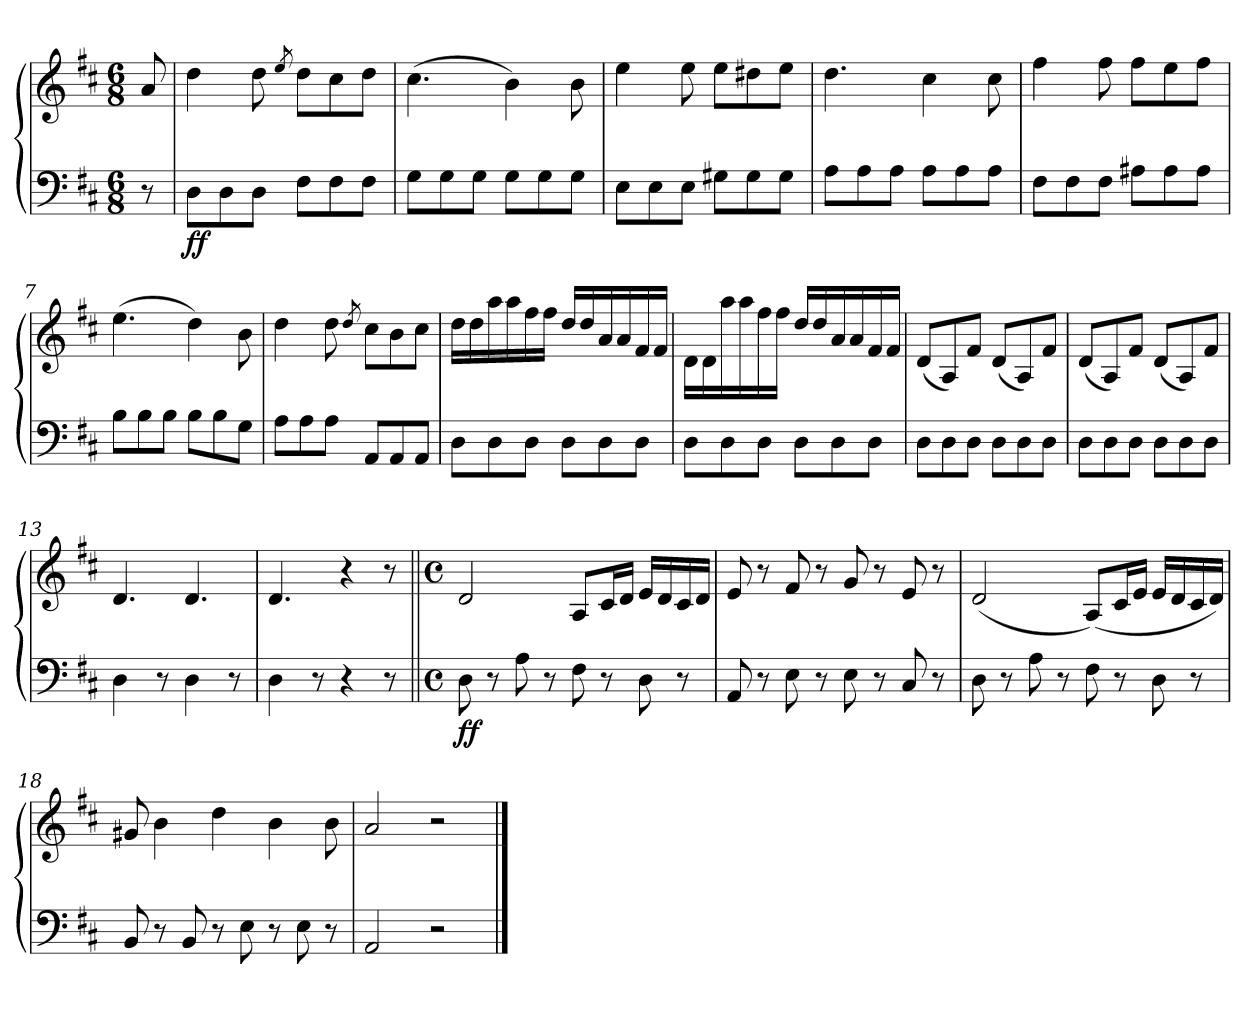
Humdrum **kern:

**kern	**kern	**dynam
*part1	*part1	*part1
*staff2	*staff1	*staff1/2
*clefF4	*clefG2	*
*k[f#c#]	*k[f#c#]	*
*M6/8	*M6/8	*
=1	=1	=1
8r	8a/	.
=2	=2	=2
!	!	!LO:DY:b=2
8D\L	4dd\	ff
8D\	.	.
8D\J	8dd\	.
.	8qee/	.
8F#\L	8dd\L	.
8F#\	8cc#\	.
8F#\J	8dd\J	.
=3	=3	=3
8G\L	(>4.cc#\	.
8G\	.	.
8G\J	.	.
8G\L	4b\)	.
8G\	.	.
8G\J	8b\	.
=4	=4	=4
8E\L	4ee\	.
8E\	.	.
8E\J	8ee\	.
8G#X\L	8ee\L	.
8G#\	8dd#X\	.
8G#\J	8ee\J	.
=5	=5	=5
8A\L	4.dd\	.
8A\	.	.
8A\J	.	.
8A\L	4cc#\	.
8A\	.	.
8A\J	8cc#\	.
=6	=6	=6
8F#\L	4ff#\	.
8F#\	.	.
8F#\J	8ff#\	.
8A#X\L	8ff#\L	.
8A#\	8ee\	.
8A#\J	8ff#\J	.
!!LO:LB:g=z
=7	=7	=7
8B\L	(>4.ee\	.
8B\	.	.
8B\J	.	.
8B\L	4dd\)	.
8B\	.	.
8G\J	8b\	.
=8	=8	=8
8A\L	4dd\	.
8A\	.	.
8A\J	8dd\	.
.	8qdd/	.
8AA/L	8cc#\L	.
8AA/	8b\	.
8AA/J	8cc#\J	.
=9	=9	=9
8D\L	16dd\LL	.
.	16dd\	.
8D\	16aa\	.
.	16aa\	.
8D\J	16ff#\	.
.	16ff#\JJ	.
8D\L	16dd/LL	.
.	16dd/	.
8D\	16a/	.
.	16a/	.
8D\J	16f#/	.
.	16f#/JJ	.
=10	=10	=10
8D\L	16d\LL	.
.	16d\	.
8D\	16aa\	.
.	16aa\	.
8D\J	16ff#\	.
.	16ff#\JJ	.
8D\L	16dd/LL	.
.	16dd/	.
8D\	16a/	.
.	16a/	.
8D\J	16f#/	.
.	16f#/JJ	.
!!LO:LB:g=z
=11	=11	=11
8D\L	(<8d/L	.
8D\	8A/)	.
8D\J	8f#/J	.
8D\L	(<8d/L	.
8D\	8A/)	.
8D\J	8f#/J	.
=12	=12	=12
8D\L	(<8d/L	.
8D\	8A/)	.
8D\J	8f#/J	.
8D\L	(<8d/L	.
8D\	8A/)	.
8D\J	8f#/J	.
=13	=13	=13
4D\	4.d/	.
8r	.	.
4D\	4.d/	.
8r	.	.
=14	=14	=14
4D\	4.d/	.
8r	.	.
4r	4r	.
8r	8r	.
=15||	=15||	=15||
*M4/4	*M4/4	*
*met(c)	*met(c)	*
!	!	!LO:DY:b=2
8D\	2d/	ff
8r	.	.
8A\	.	.
8r	.	.
8F#\	8A/L	.
8r	16c#/L	.
.	16d/JJ	.
8D\	16e/LL	.
.	16d/	.
8r	16c#/	.
.	16d/JJ	.
!!LO:LB:g=z
=16	=16	=16
8AA/	8e/	.
8r	8r	.
8E\	8f#/	.
8r	8r	.
8E\	8g/	.
8r	8r	.
8C#/	8e/	.
8r	8r	.
=17	=17	=17
8D\	(<2d/	.
8r	.	.
8A\	.	.
8r	.	.
8F#\	(<8A/L)	.
8r	16c#/L	.
.	16e/JJ	.
8D\	16e/LL	.
.	16d/	.
8r	16c#/	.
.	16d/JJ)	.
=18	=18	=18
8BB/	8g#X/	.
8r	4b\	.
8BB/	.	.
8r	4dd\	.
8E\	.	.
8r	4b\	.
8E\	.	.
8r	8b\	.
=19	=19	=19
2AA/	2a/	.
2r	2r	.
==	==	==
*-	*-	*-
